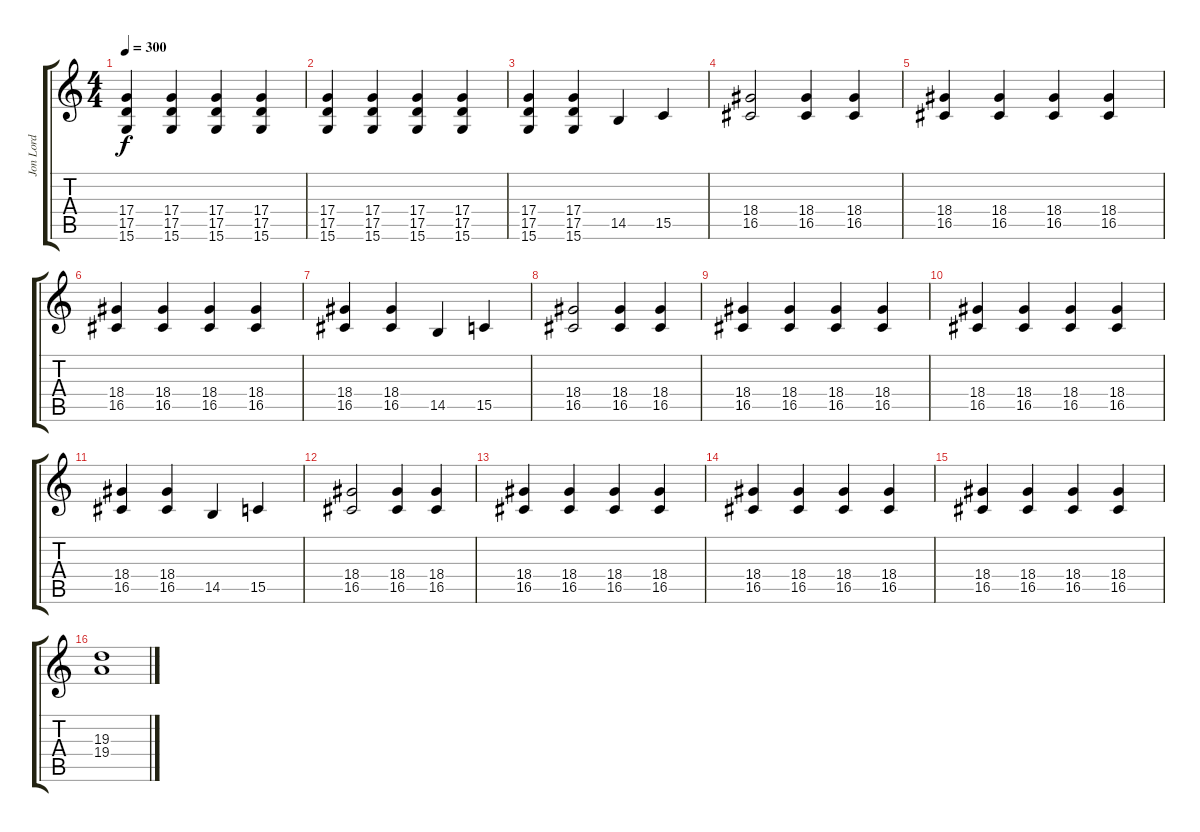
\track ("Jon Lord" "Jon Lord") {instrument drawbarorgan}
\staff {score tabs}
\tuning (E4 B3 G3 D3 A2 E2) {hide}
\ts (4 4)
\tempo 300
\clef g2
\ks c
(17.4 17.5 15.6).4{dy f} (17.4 17.5 15.6).4 (17.4 17.5 15.6).4 (17.4 17.5 15.6).4 |
(17.4 17.5 15.6).4 (17.4 17.5 15.6).4 (17.4 17.5 15.6).4 (17.4 17.5 15.6).4 |
(17.4 17.5 15.6).4 (17.4 17.5 15.6).4 14.5.4 15.5.4 |
(18.4 16.5).2 (18.4 16.5).4 (18.4 16.5).4 |
(18.4 16.5).4 (18.4 16.5).4 (18.4 16.5).4 (18.4 16.5).4 |
(18.4 16.5).4 (18.4 16.5).4 (18.4 16.5).4 (18.4 16.5).4 |
(18.4 16.5).4 (18.4 16.5).4 14.5.4 15.5.4 |
(18.4 16.5).2 (18.4 16.5).4 (18.4 16.5).4 |
(18.4 16.5).4 (18.4 16.5).4 (18.4 16.5).4 (18.4 16.5).4 |
(18.4 16.5).4 (18.4 16.5).4 (18.4 16.5).4 (18.4 16.5).4 |
(18.4 16.5).4 (18.4 16.5).4 14.5.4 15.5.4 |
(18.4 16.5).2 (18.4 16.5).4 (18.4 16.5).4 |
(18.4 16.5).4 (18.4 16.5).4 (18.4 16.5).4 (18.4 16.5).4 |
(18.4 16.5).4 (18.4 16.5).4 (18.4 16.5).4 (18.4 16.5).4 |
(18.4 16.5).4 (18.4 16.5).4 (18.4 16.5).4 (18.4 16.5).4 |
(19.3 19.4).1
